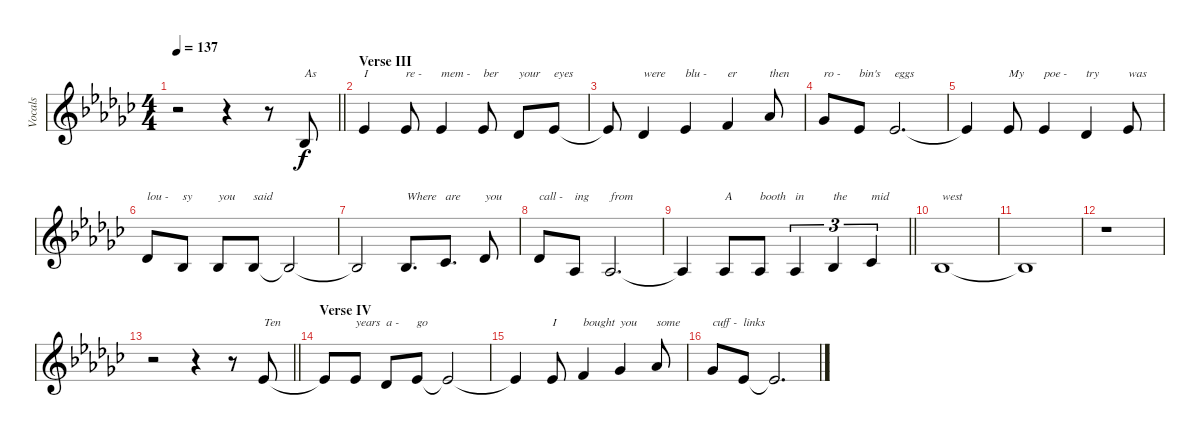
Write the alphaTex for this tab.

\track ("Vocals" "Vocals") {instrument lead6voice}
\staff {score}
\tuning (E4 B3 G3 D3 A2 E2) {hide}
\ts (4 4)
\tempo 137
\clef g2
\barLineRight lightlight
\ks ebminor
r.2{dy f} r.4 r.8 3.3.8{txt "As"} |
\section ("" "Verse III")
4.2.4{txt "I"} 4.2.8{txt "re -"} 4.2.4{txt "mem -"} 4.2.8{txt "ber"} 2.2.8{txt "your"} 4.2.8{txt "eyes"} |
4.2{t}.8 2.2.4{txt "were"} 4.2.4{txt "blu -"} 1.1.4{txt "er"} 4.1.8{txt "then"} |
2.1.8{txt "ro -"} 4.2.8{txt "bin's"} 4.2.2{d txt "eggs"} |
4.2{t}.4 4.2.8{txt "My"} 8.3.4{txt "poe -"} 2.2.4{txt "try"} 4.2.8{txt "was"} |
2.2.8{txt "lou -"} 3.3.8{txt "sy"} 3.3.8{txt "you"} 3.3.8{txt "said"} 3.3{t}.2 |
3.3{t}.2 3.3.8{d txt "Where"} 0.2.8{d txt "are"} 2.2.8{txt "you"} |
2.2.8{txt "call -"} 1.3.8{txt "ing"} 1.3.2{d txt "from"} |
\barLineRight lightlight
1.3{t}.4 1.3.8{txt "A"} 1.3.8{txt "booth"} 1.3.4{tu (3 2) txt "in"} 3.3.4{tu (3 2) txt "the"} 0.2.4{tu (3 2) txt "mid"} |
3.3.1{txt "west"} |
3.3{t}.1 |
r.1 |
\barLineRight lightlight
r.2 r.4 r.8 4.2.8{txt "Ten"} |
\section ("" "Verse IV")
4.2{t}.8 4.2.8{txt "years"} 2.2.8{txt "a -"} 4.2.8{txt "go"} 4.2{t}.2 |
4.2{t}.4 4.2.8{txt "I"} 1.1.4{txt "bought"} 2.1.4{txt "you"} 4.1.8{txt "some"} |
2.1.8{txt "cuff -"} 4.2.8{txt "links"} 4.2{t}.2{d}
